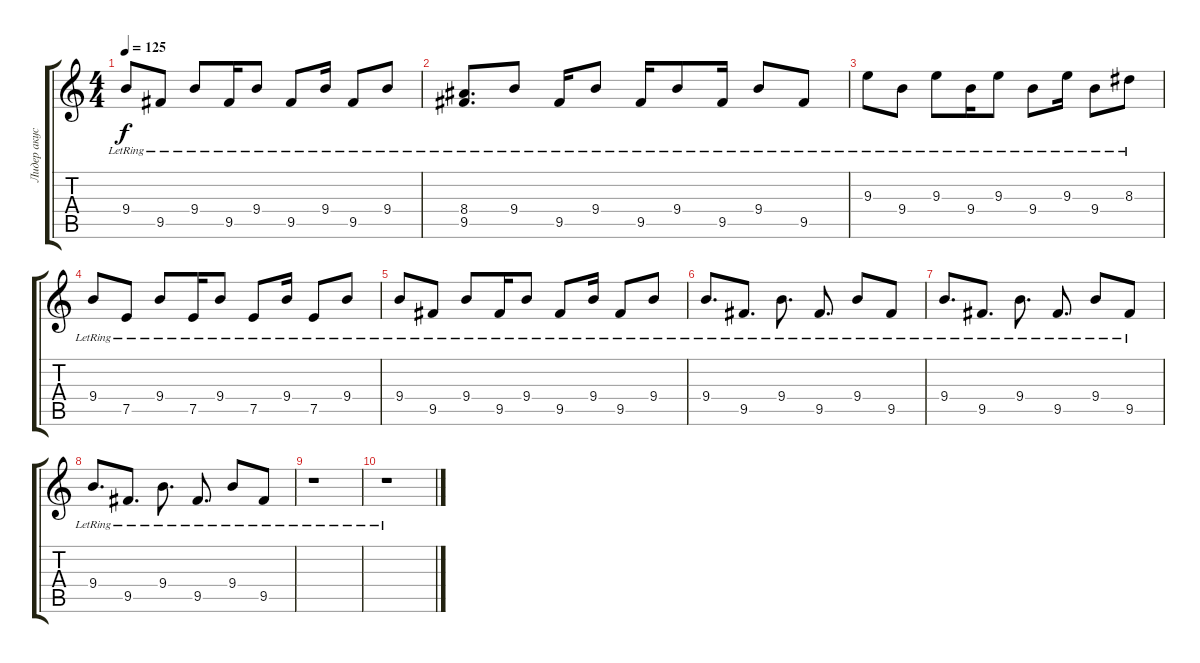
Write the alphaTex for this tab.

\track ("Лидер акуст" "Лидер акус") {instrument electricguitarclean}
\staff {score tabs}
\tuning (E4 B3 G3 D3 A2 E2) {hide}
\ts (4 4)
\tempo 125
\clef g2
\ks c
9.4{lr}.8{dy f} 9.5{lr}.8 9.4{lr}.8 9.5{lr}.16 9.4{lr}.8 9.5{lr}.8 9.4{lr}.16 9.5{lr}.8 9.4{lr}.8 |
(8.4{lr} 9.5{lr}).8{d} 9.4{lr}.8 9.5{lr}.16 9.4{lr}.8 9.5{lr}.16 9.4{lr}.8 9.5{lr}.16 9.4{lr}.8 9.5{lr}.8 |
9.3{lr}.8 9.4{lr}.8 9.3{lr}.8 9.4{lr}.16 9.3{lr}.8 9.4{lr}.8 9.3{lr}.16 9.4{lr}.8 8.3{lr}.8 |
9.4{lr}.8 7.5{lr}.8 9.4{lr}.8 7.5{lr}.16 9.4{lr}.8 7.5{lr}.8 9.4{lr}.16 7.5{lr}.8 9.4{lr}.8 |
9.4{lr}.8 9.5{lr}.8 9.4{lr}.8 9.5{lr}.16 9.4{lr}.8 9.5{lr}.8 9.4{lr}.16 9.5{lr}.8 9.4{lr}.8 |
9.4{lr}.8{d} 9.5{lr}.8{d} 9.4{lr}.8{d} 9.5{lr}.8{d} 9.4{lr}.8 9.5{lr}.8 |
9.4{lr}.8{d} 9.5{lr}.8{d} 9.4{lr}.8{d} 9.5{lr}.8{d} 9.4{lr}.8 9.5{lr}.8 |
9.4{lr}.8{d} 9.5{lr}.8{d} 9.4{lr}.8{d} 9.5{lr}.8{d} 9.4{lr}.8 9.5{lr}.8 |
r.1 |
r.1
